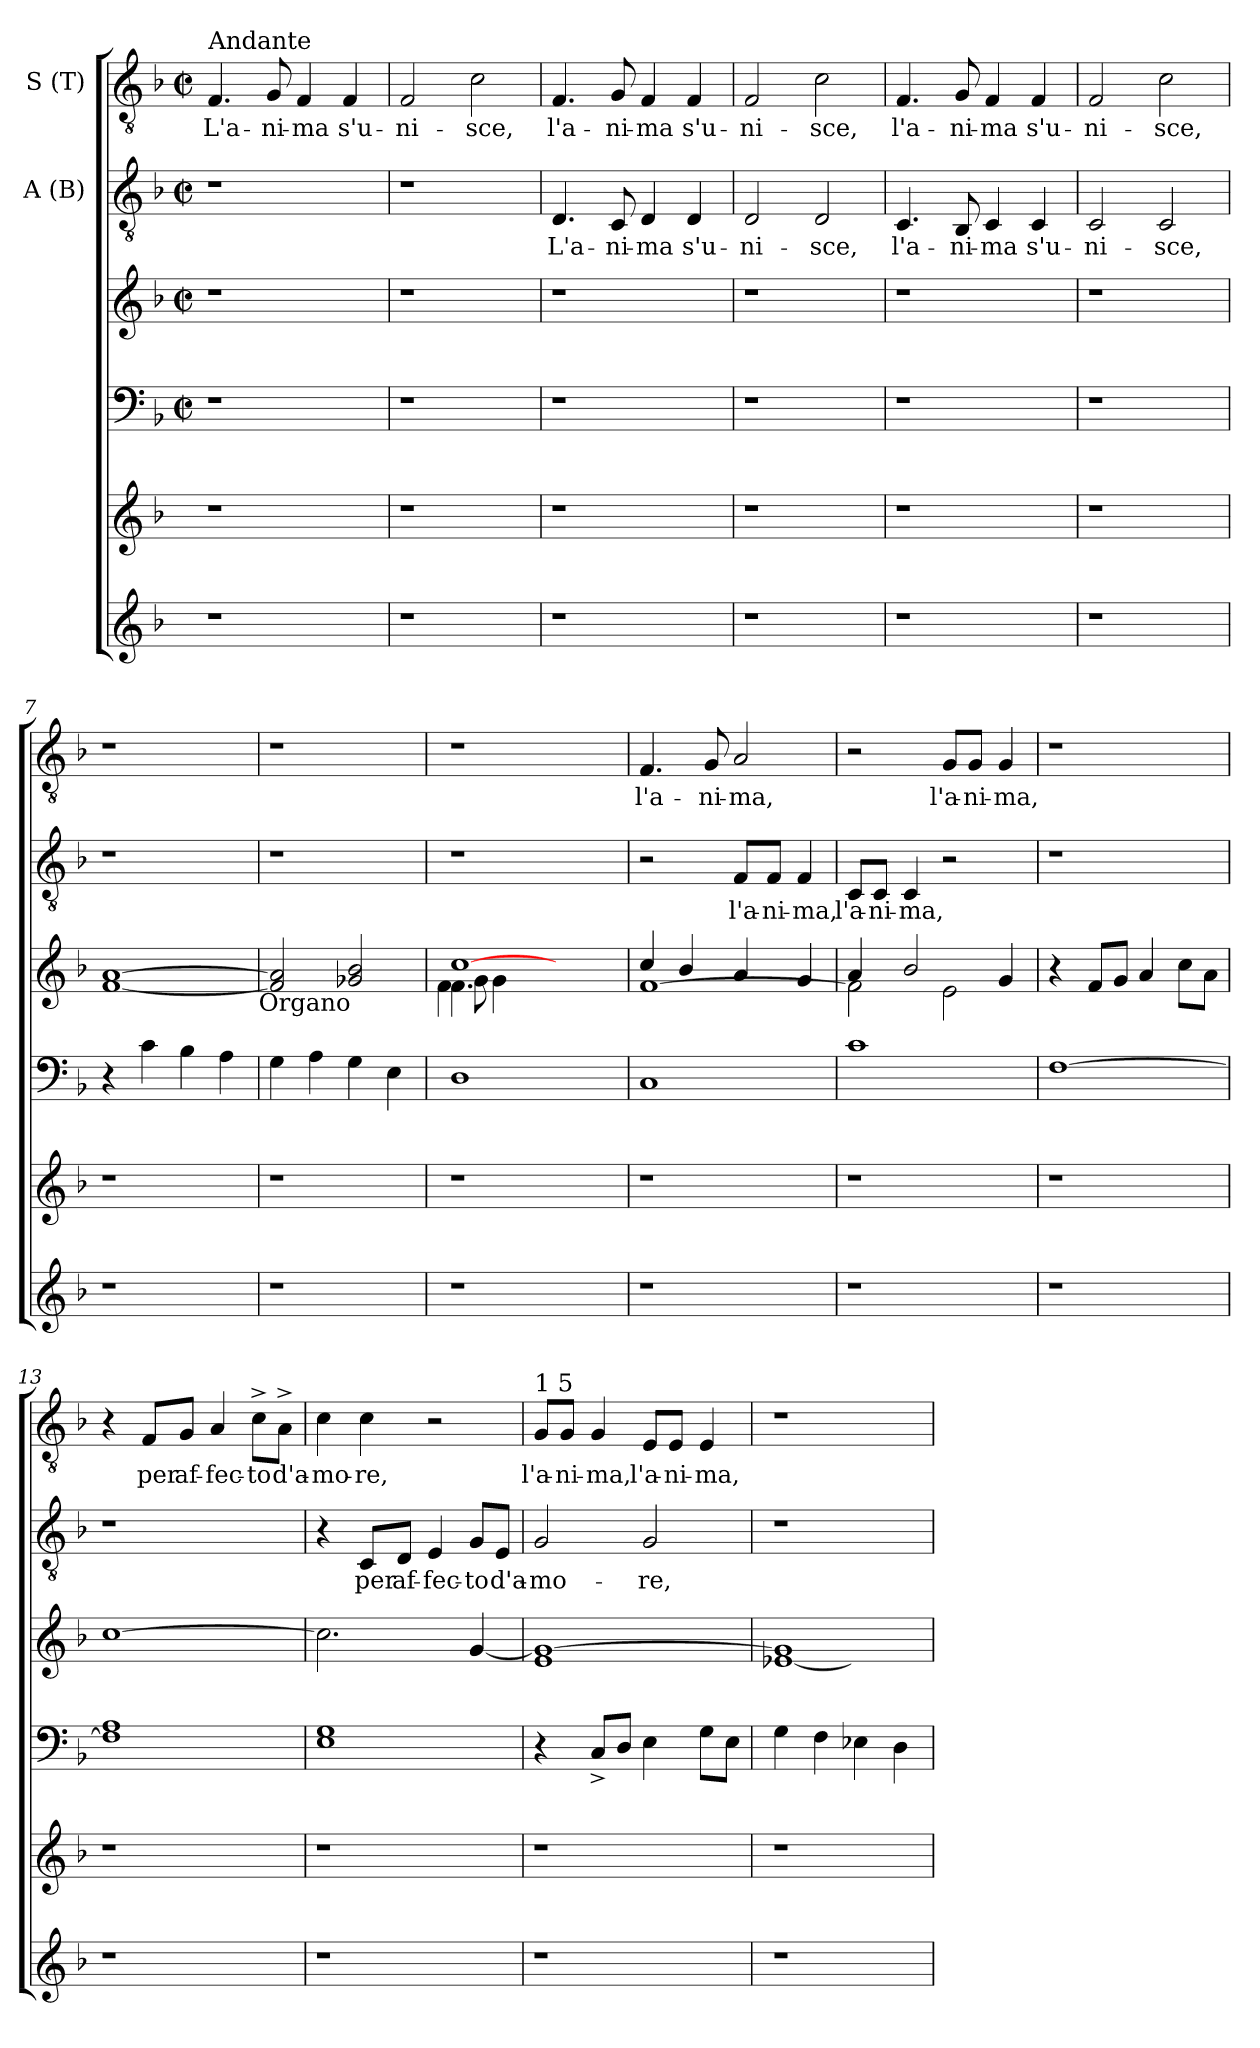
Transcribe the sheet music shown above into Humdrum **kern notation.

**kern	**kern	**kern	**kern	**kern	**text	**kern	**text
*part4	*part4	*part3	*part3	*part2	*part2	*part1	*part1
*staff6	*staff5	*staff4	*staff3	*staff2	*staff2	*staff1	*staff1
*	*	*	*	*I"A (B)	*	*I"S (T)	*
*clefG2	*clefG2	*clefF4	*clefG2	*clefGv2	*	*clefGv2	*
*k[b-]	*k[b-]	*k[b-]	*k[b-]	*k[b-]	*	*k[b-]	*
*F:	*F:	*F:	*F:	*F:	*	*F:	*
*	*	*M2/2	*M2/2	*M2/2	*	*M2/2	*
*	*	*met(c|)	*met(c|)	*met(c|)	*	*met(c|)	*
=1	=1	=1	=1	=1	=1	=1	=1
!	!	!	!	!	!	!LO:TX:a:t=Andante	!
!	!	!	!	!	!	!	!LO:LY:b
1r	1r	1r	1r	1r	.	4.F/	L'a-
!	!	!	!	!	!	!	!LO:LY:b
.	.	.	.	.	.	8G/	-ni-
!	!	!	!	!	!	!	!LO:LY:b
.	.	.	.	.	.	4F/	-ma
!	!	!	!	!	!	!	!LO:LY:b
.	.	.	.	.	.	4F/	s'u-
=2	=2	=2	=2	=2	=2	=2	=2
!	!	!	!	!	!	!	!LO:LY:b
1r	1r	1r	1r	1r	.	2F/	-ni-
!	!	!	!	!	!	!	!LO:LY:b
.	.	.	.	.	.	2c\	-sce,
=3	=3	=3	=3	=3	=3	=3	=3
!	!	!	!	!	!LO:LY:b	!	!LO:LY:b
1r	1r	1r	1r	4.D/	L'a-	4.F/	l'a-
!	!	!	!	!	!LO:LY:b	!	!LO:LY:b
.	.	.	.	8C/	-ni-	8G/	-ni-
!	!	!	!	!	!LO:LY:b	!	!LO:LY:b
.	.	.	.	4D/	-ma	4F/	-ma
!	!	!	!	!	!LO:LY:b	!	!LO:LY:b
.	.	.	.	4D/	s'u-	4F/	s'u-
=4	=4	=4	=4	=4	=4	=4	=4
!	!	!	!	!	!LO:LY:b	!	!LO:LY:b
1r	1r	1r	1r	2D/	-ni-	2F/	-ni-
!	!	!	!	!	!LO:LY:b	!	!LO:LY:b
.	.	.	.	2D/	-sce,	2c\	-sce,
=5	=5	=5	=5	=5	=5	=5	=5
!	!	!	!	!	!LO:LY:b	!	!LO:LY:b
1r	1r	1r	1r	4.C/	l'a-	4.F/	l'a-
!	!	!	!	!	!LO:LY:b	!	!LO:LY:b
.	.	.	.	8BB-/	-ni-	8G/	-ni-
!	!	!	!	!	!LO:LY:b	!	!LO:LY:b
.	.	.	.	4C/	-ma	4F/	-ma
!	!	!	!	!	!LO:LY:b	!	!LO:LY:b
.	.	.	.	4C/	s'u-	4F/	s'u-
=6	=6	=6	=6	=6	=6	=6	=6
!	!	!	!	!	!LO:LY:b	!	!LO:LY:b
1r	1r	1r	1r	2C/	-ni-	2F/	-ni-
!	!	!	!	!	!LO:LY:b	!	!LO:LY:b
.	.	.	.	2C/	-sce,	2c\	-sce,
=7	=7	=7	=7	=7	=7	=7	=7
1r	1r	4r	[<1f [>1a	1r	.	1r	.
.	.	4c\	.	.	.	.	.
.	.	4B-\	.	.	.	.	.
.	.	4A\	.	.	.	.	.
!	!	!	!LO:TX:b:t=Organo	!	!	!	!
=8	=8	=8	=8	=8	=8	=8	=8
1r	1r	4G\	2f/] 2a/]	1r	.	1r	.
.	.	4A\	.	.	.	.	.
.	.	4G\	2g-X/ 2b-/	.	.	.	.
.	.	4E\	.	.	.	.	.
!!LO:LB:g=z
=9	=9	=9	=9	=9	=9	=9	=9
*	*	*	*^	*	*	*	*
*	*	*	*	*^	*	*	*	*
*	*	*	*	*	*^	*	*	*	*
1r	1r	1D	[>1cc	4.f\	8g\	4f\	1r	.	1r	.
.	.	.	.	.	4g\	.	.	.	.	.
.	.	.	.	.	.	2.ryy	.	.	.	.
.	.	.	.	2ryy	2ryy	.	.	.	.	.
.	.	.	.	8ryy	8ryy	.	.	.	.	.
*	*	*	*	*	*v	*v	*	*	*	*
=10	=10	=10	=10	=10	=10	=10	=10	=10	=10
!	!	!	!	!	!	!	!	!	!LO:LY:b
*	*	*	*	*v	*v	*	*	*	*
1r	1r	1C	[<1f	4cc/	2r	.	4.F/	l'a-
.	.	.	.	4b-/	.	.	.	.
!	!	!	!	!	!	!	!	!LO:LY:b
.	.	.	.	.	.	.	8G/	-ni-
!	!	!	!	!	!	!LO:LY:b	!	!LO:LY:b
.	.	.	.	4a/	8F/L	l'a-	2A/	-ma,
!	!	!	!	!	!	!LO:LY:b	!	!
.	.	.	.	.	8F/J	-ni-	.	.
!	!	!	!	!	!	!LO:LY:b	!	!
.	.	.	.	4g/	4F/	-ma,	.	.
=11	=11	=11	=11	=11	=11	=11	=11	=11
!	!	!	!	!	!	!LO:LY:b	!	!
1r	1r	1c	2f\]	4a/	8C/L	l'a-	2r	.
!	!	!	!	!	!	!LO:LY:b	!	!
.	.	.	.	.	8C/J	-ni-	.	.
!	!	!	!	!	!	!LO:LY:b	!	!
.	.	.	.	2b-/	4C/	-ma,	.	.
!	!	!	!	!	!	!	!	!LO:LY:b
.	.	.	2e\	.	2r	.	8G/L	l'a-
!	!	!	!	!	!	!	!	!LO:LY:b
.	.	.	.	.	.	.	8G/J	-ni-
!	!	!	!	!	!	!	!	!LO:LY:b
.	.	.	.	4g/	.	.	4G/	-ma,
*	*	*	*v	*v	*	*	*	*
=12	=12	=12	=12	=12	=12	=12	=12
1r	1r	[<1F	4r	1r	.	1r	.
.	.	.	8f/L	.	.	.	.
.	.	.	8g/J	.	.	.	.
.	.	.	4a/	.	.	.	.
.	.	.	8cc\L	.	.	.	.
.	.	.	8a\J	.	.	.	.
=13	=13	=13	=13	=13	=13	=13	=13
1r	1r	1F] 1A	[>1cc	1r	.	4r	.
!	!	!	!	!	!	!	!LO:LY:b
.	.	.	.	.	.	8F/L	per
!	!	!	!	!	!	!	!LO:LY:b
.	.	.	.	.	.	8G/J	af-
!	!	!	!	!	!	!	!LO:LY:b
.	.	.	.	.	.	4A/	-fec-
!	!	!	!	!	!	!	!LO:LY:b
.	.	.	.	.	.	8c^>\L	-to
!	!	!	!	!	!	!	!LO:LY:b
.	.	.	.	.	.	8A^<\J	d'a-
=14	=14	=14	=14	=14	=14	=14	=14
!	!	!	!	!	!	!	!LO:LY:b
1r	1r	1E 1G	2.cc\]	4r	.	4c\	-mo-
!	!	!	!	!	!LO:LY:b	!	!LO:LY:b
.	.	.	.	8C/L	per	4c\	-re,
!	!	!	!	!	!LO:LY:b	!	!
.	.	.	.	8D/J	af-	.	.
!	!	!	!	!	!LO:LY:b	!	!
.	.	.	.	4E/	-fec-	2r	.
!	!	!	!	!	!LO:LY:b	!	!
.	.	.	[<4g/	8G/L	-to	.	.
!	!	!	!	!	!LO:LY:b	!	!
.	.	.	.	8E/J	d'a-	.	.
!!LO:LB:g=z
=15	=15	=15	=15	=15	=15	=15	=15
!	!	!	!	!	!	!LO:TX:a:t=1 5	!
!	!	!	!	!	!LO:LY:b	!	!LO:LY:b
1r	1r	4r	1e 1g_	2G/	-mo-	8G/L	l'a-
!	!	!	!	!	!	!	!LO:LY:b
.	.	.	.	.	.	8G/J	-ni-
!	!	!	!	!	!	!	!LO:LY:b
.	.	8C^</L	.	.	.	4G/	-ma,
.	.	8D/J	.	.	.	.	.
!	!	!	!	!	!LO:LY:b	!	!LO:LY:b
.	.	4E\	.	2G/	-re,	8E/L	l'a-
!	!	!	!	!	!	!	!LO:LY:b
.	.	.	.	.	.	8E/J	-ni-
!	!	!	!	!	!	!	!LO:LY:b
.	.	8G\L	.	.	.	4E/	-ma,
.	.	8E\J	.	.	.	.	.
=16	=16	=16	=16	=16	=16	=16	=16
1r	1r	4G\	[<1e-X 1g]	1r	.	1r	.
.	.	4F\	.	.	.	.	.
.	.	4E-X\	.	.	.	.	.
.	.	4D\	.	.	.	.	.
=	=	=	=	=	=	=	=
*-	*-	*-	*-	*-	*-	*-	*-
